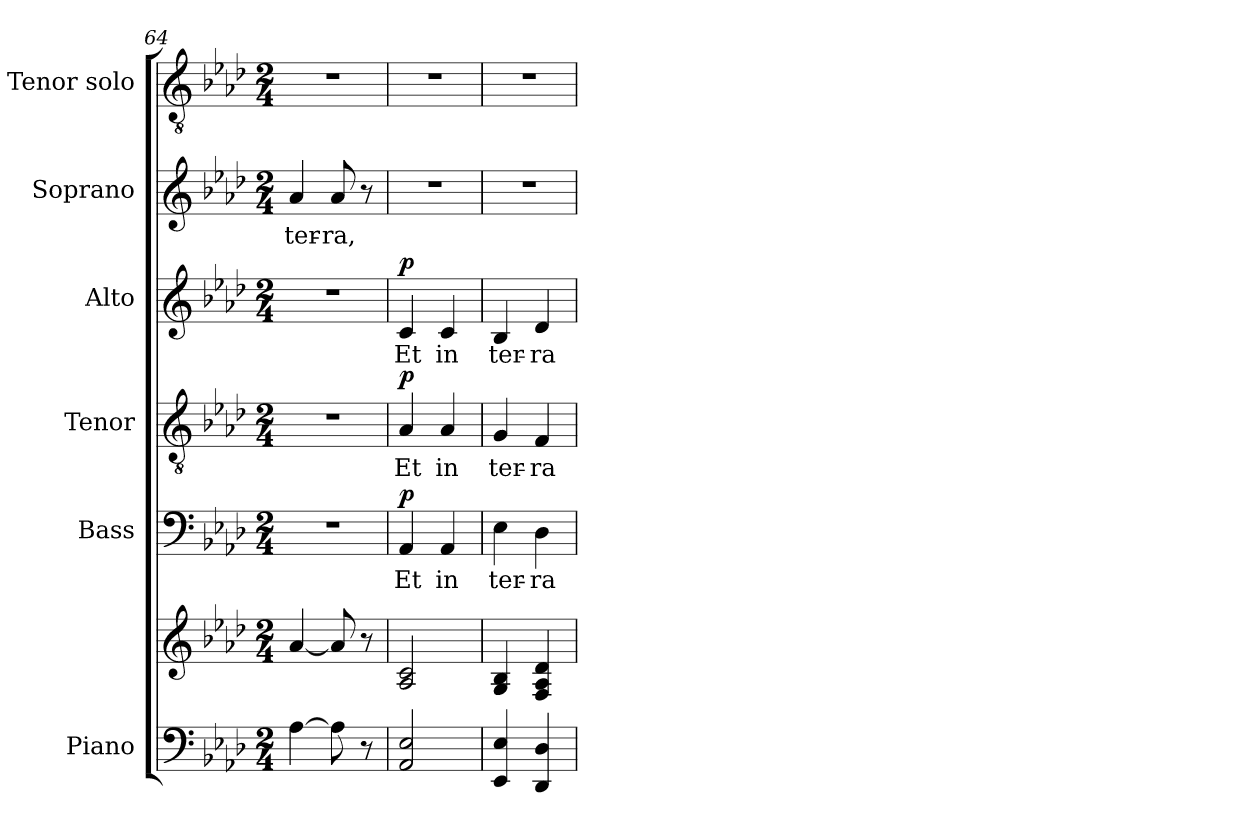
**kern	**kern	**kern	**text	**dynam	**kern	**text	**dynam	**kern	**text	**dynam	**kern	**text	**kern
*part6	*part6	*part5	*part5	*part5	*part4	*part4	*part4	*part3	*part3	*part3	*part2	*part2	*part1
*staff7	*staff6	*staff5	*staff5	*staff5	*staff4	*staff4	*staff4	*staff3	*staff3	*staff3	*staff2	*staff2	*staff1
*I"Piano	*	*I"Bass	*	*	*I"Tenor	*	*	*I"Alto	*	*	*I"Soprano	*	*I"Tenor solo
*I'Pno.	*	*I'B.	*	*	*I'T.	*	*	*I'A.	*	*	*I'S.	*	*I'T.s
!!LO:PB:g=z
*clefF4	*clefG2	*clefF4	*	*	*clefGv2	*	*	*clefG2	*	*	*clefG2	*	*clefGv2
*k[b-e-a-d-]	*k[b-e-a-d-]	*k[b-e-a-d-]	*	*	*k[b-e-a-d-]	*	*	*k[b-e-a-d-]	*	*	*k[b-e-a-d-]	*	*k[b-e-a-d-]
*M2/4	*M2/4	*M2/4	*	*	*M2/4	*	*	*M2/4	*	*	*M2/4	*	*M2/4
=64	=64	=64	=64	=64	=64	=64	=64	=64	=64	=64	=64	=64	=64
!	!	!	!	!	!	!	!	!	!	!	!	!LO:LY:b	!
[4A-\	[4a-/	2r	.	.	2r	.	.	2r	.	.	4a-/	ter-	2r
!	!	!	!	!	!	!	!	!	!	!	!	!LO:LY:b	!
8A-\]	8a-/]	.	.	.	.	.	.	.	.	.	8a-/	-ra,	.
8r	8r	.	.	.	.	.	.	.	.	.	8r	.	.
=65	=65	=65	=65	=65	=65	=65	=65	=65	=65	=65	=65	=65	=65
!	!	!	!LO:LY:b	!LO:DY:a	!	!LO:LY:b	!LO:DY:a	!	!LO:LY:b	!LO:DY:a	!	!	!
2AA-/ 2E-/	2A-/ 2c/	4AA-/	Et	p	4A-/	Et	p	4c/	Et	p	2r	.	2r
!	!	!	!LO:LY:b	!	!	!LO:LY:b	!	!	!LO:LY:b	!	!	!	!
.	.	4AA-/	in	.	4A-/	in	.	4c/	in	.	.	.	.
=66	=66	=66	=66	=66	=66	=66	=66	=66	=66	=66	=66	=66	=66
!	!	!	!LO:LY:b	!	!	!LO:LY:b	!	!	!LO:LY:b	!	!	!	!
4EE-/ 4E-/	4G/ 4B-/	4E-\	ter-	.	4G/	ter-	.	4B-/	ter-	.	2r	.	2r
!	!	!	!LO:LY:b	!	!	!LO:LY:b	!	!	!LO:LY:b	!	!	!	!
4DD-/ 4D-/	4F/ 4A-/ 4d-/	4D-\	-ra	.	4F/	-ra	.	4d-/	-ra	.	.	.	.
=	=	=	=	=	=	=	=	=	=	=	=	=	=
*-	*-	*-	*-	*-	*-	*-	*-	*-	*-	*-	*-	*-	*-
